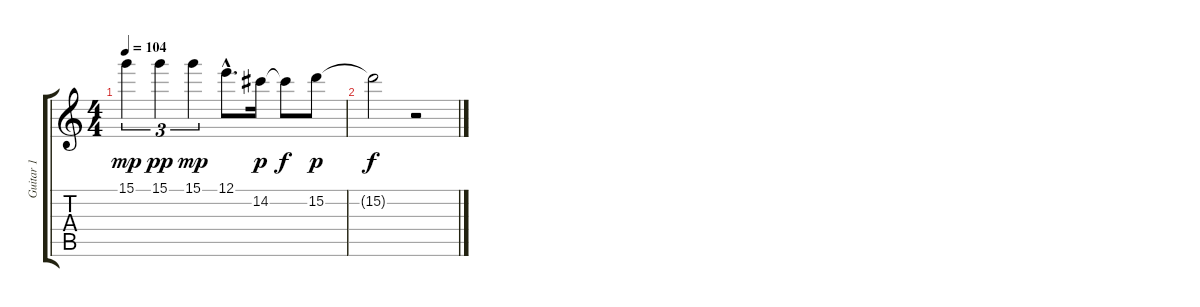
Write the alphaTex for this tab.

\track ("Guitar 1" "Guitar 1") {instrument acousticguitarnylon}
\staff {score tabs}
\tuning (E4 B3 G3 D3 A2 E2) {hide}
\ts (4 4)
\tempo 104
\clef g2
\ks c
15.1.4{tu (3 2) dy mp} 15.1.4{tu (3 2) dy pp} 15.1.4{tu (3 2) dy mp} 12.1{hac}.8{d} 14.2.16{dy p} 14.2{t}.8{dy f} 15.2.8{dy p} |
15.2{t}.2{dy f} r.2
